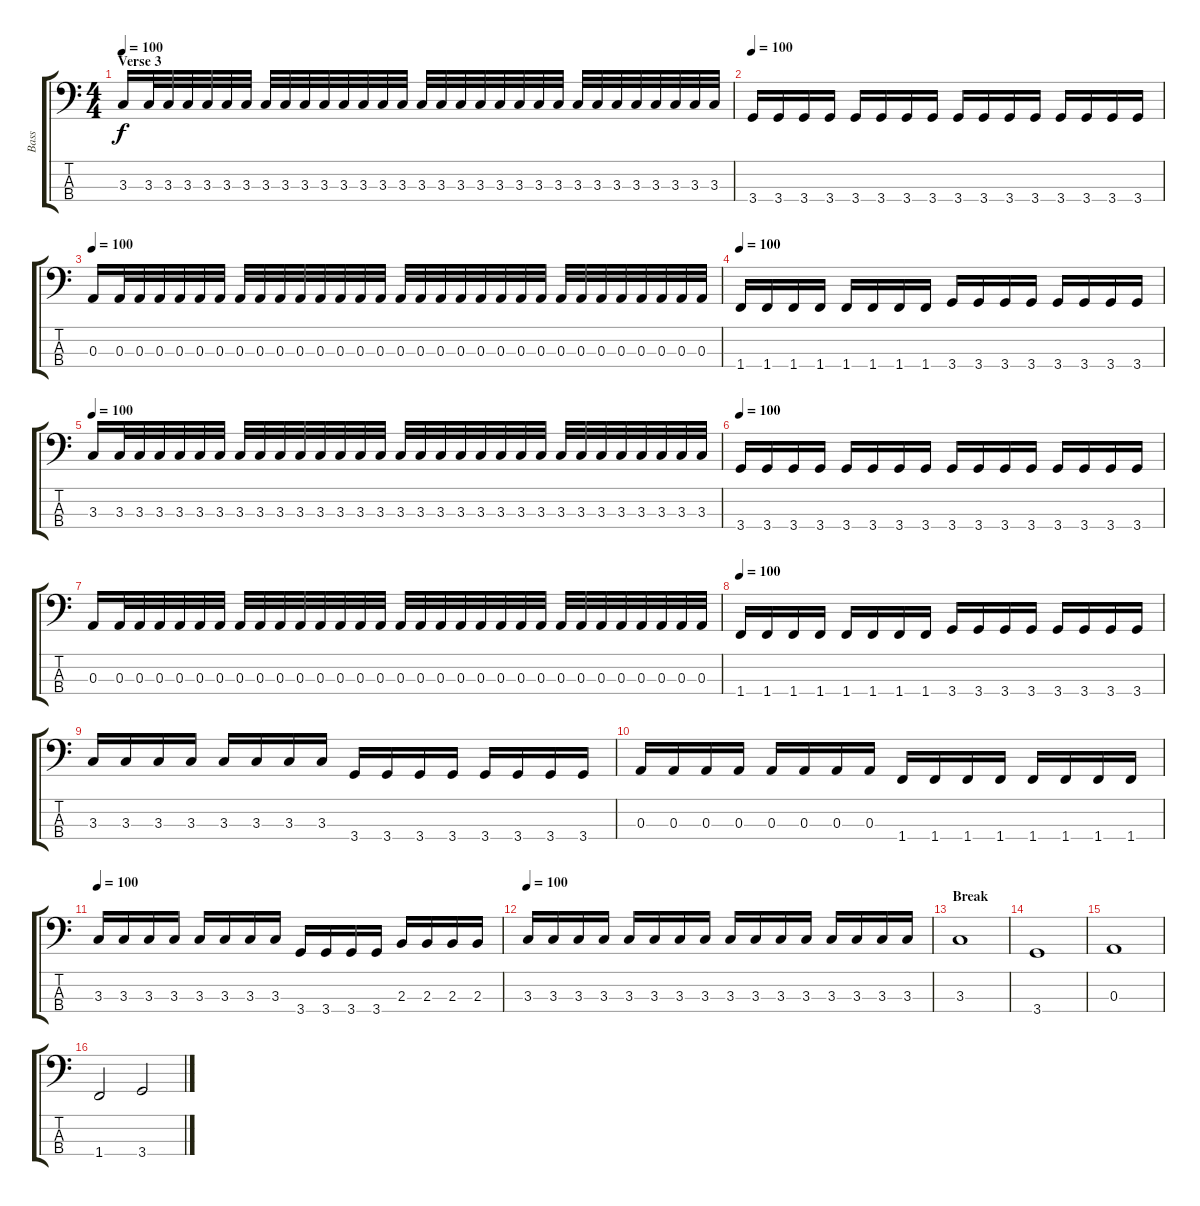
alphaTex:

\track ("Bass" "Bass") {instrument electricbassfinger}
\staff {score tabs}
\tuning (G2 D2 A1 E1) {hide}
\ts (4 4)
\section ("" "Verse 3")
\tempo 100
\clef f4
\ks c
3.3.16{dy f} 3.3.32 3.3.32 3.3.32 3.3.32 3.3.32 3.3.32 3.3.32 3.3.32 3.3.32 3.3.32 3.3.32 3.3.32 3.3.32 3.3.32 3.3.32 3.3.32 3.3.32 3.3.32 3.3.32 3.3.32 3.3.32 3.3.32 3.3.32 3.3.32 3.3.32 3.3.32 3.3.32 3.3.32 3.3.32 3.3.32 |
\tempo 100
3.4.16 3.4.16 3.4.16 3.4.16 3.4.16 3.4.16 3.4.16 3.4.16 3.4.16 3.4.16 3.4.16 3.4.16 3.4.16 3.4.16 3.4.16 3.4.16 |
\tempo 100
0.3.16 0.3.32 0.3.32 0.3.32 0.3.32 0.3.32 0.3.32 0.3.32 0.3.32 0.3.32 0.3.32 0.3.32 0.3.32 0.3.32 0.3.32 0.3.32 0.3.32 0.3.32 0.3.32 0.3.32 0.3.32 0.3.32 0.3.32 0.3.32 0.3.32 0.3.32 0.3.32 0.3.32 0.3.32 0.3.32 0.3.32 |
\tempo 100
1.4.16 1.4.16 1.4.16 1.4.16 1.4.16 1.4.16 1.4.16 1.4.16 3.4.16 3.4.16 3.4.16 3.4.16 3.4.16 3.4.16 3.4.16 3.4.16 |
\tempo 100
3.3.16 3.3.32 3.3.32 3.3.32 3.3.32 3.3.32 3.3.32 3.3.32 3.3.32 3.3.32 3.3.32 3.3.32 3.3.32 3.3.32 3.3.32 3.3.32 3.3.32 3.3.32 3.3.32 3.3.32 3.3.32 3.3.32 3.3.32 3.3.32 3.3.32 3.3.32 3.3.32 3.3.32 3.3.32 3.3.32 3.3.32 |
\tempo 100
3.4.16 3.4.16 3.4.16 3.4.16 3.4.16 3.4.16 3.4.16 3.4.16 3.4.16 3.4.16 3.4.16 3.4.16 3.4.16 3.4.16 3.4.16 3.4.16 |
0.3.16 0.3.32 0.3.32 0.3.32 0.3.32 0.3.32 0.3.32 0.3.32 0.3.32 0.3.32 0.3.32 0.3.32 0.3.32 0.3.32 0.3.32 0.3.32 0.3.32 0.3.32 0.3.32 0.3.32 0.3.32 0.3.32 0.3.32 0.3.32 0.3.32 0.3.32 0.3.32 0.3.32 0.3.32 0.3.32 0.3.32 |
\tempo 100
1.4.16 1.4.16 1.4.16 1.4.16 1.4.16 1.4.16 1.4.16 1.4.16 3.4.16 3.4.16 3.4.16 3.4.16 3.4.16 3.4.16 3.4.16 3.4.16 |
\section ("" "")
3.3.16 3.3.16 3.3.16 3.3.16 3.3.16 3.3.16 3.3.16 3.3.16 3.4.16 3.4.16 3.4.16 3.4.16 3.4.16 3.4.16 3.4.16 3.4.16 |
0.3.16 0.3.16 0.3.16 0.3.16 0.3.16 0.3.16 0.3.16 0.3.16 1.4.16 1.4.16 1.4.16 1.4.16 1.4.16 1.4.16 1.4.16 1.4.16 |
\tempo 100
3.3.16 3.3.16 3.3.16 3.3.16 3.3.16 3.3.16 3.3.16 3.3.16 3.4.16 3.4.16 3.4.16 3.4.16 2.3.16 2.3.16 2.3.16 2.3.16 |
\tempo 100
3.3.16 3.3.16 3.3.16 3.3.16 3.3.16 3.3.16 3.3.16 3.3.16 3.3.16 3.3.16 3.3.16 3.3.16 3.3.16 3.3.16 3.3.16 3.3.16 |
\section ("" "Break")
3.3.1 |
3.4.1 |
0.3.1 |
1.4.2 3.4.2
